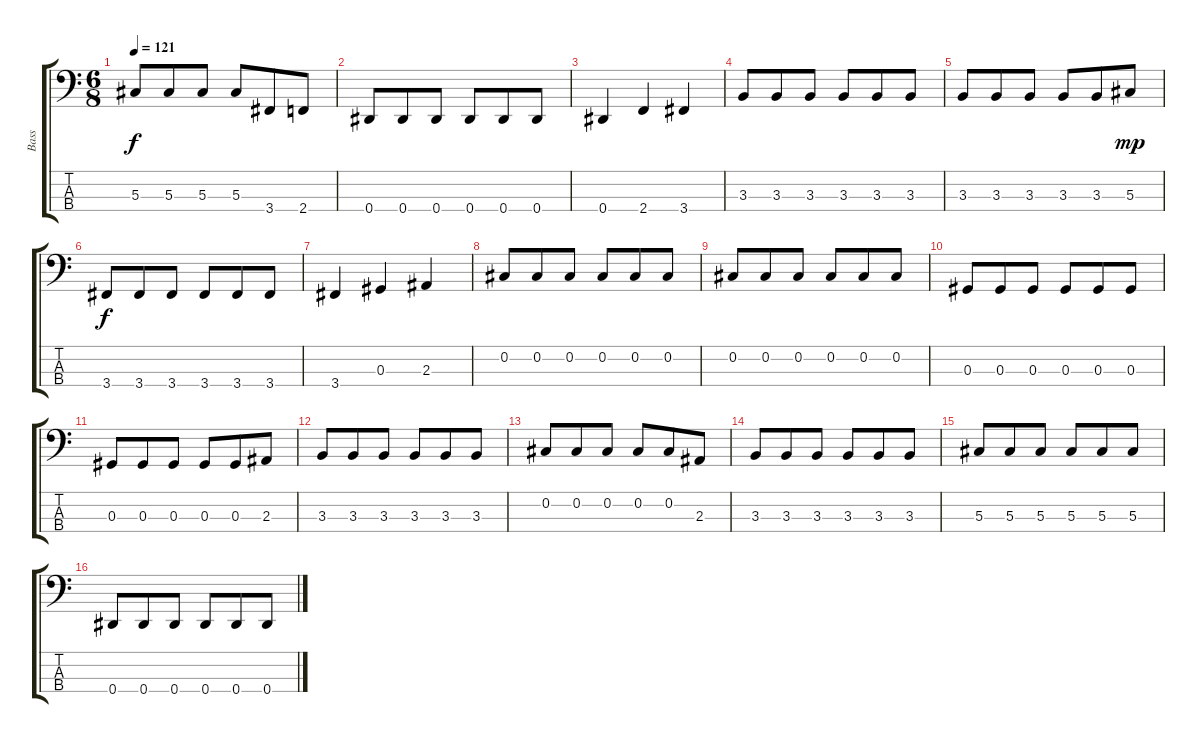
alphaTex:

\track ("Bass" "Bass") {instrument electricbassfinger}
\staff {score tabs}
\tuning (Gb2 Db2 Ab1 Eb1) {hide}
\ts (6 8)
\tempo 121
\clef f4
\ks c
5.3.8{dy f} 5.3.8 5.3.8 5.3.8 3.4.8 2.4.8 |
0.4.8 0.4.8 0.4.8 0.4.8 0.4.8 0.4.8 |
0.4.4 2.4.4 3.4.4 |
3.3.8 3.3.8 3.3.8 3.3.8 3.3.8 3.3.8 |
3.3.8 3.3.8 3.3.8 3.3.8 3.3.8 5.3.8{dy mp} |
3.4.8{dy f} 3.4.8 3.4.8 3.4.8 3.4.8 3.4.8 |
3.4.4 0.3.4 2.3.4 |
0.2.8 0.2.8 0.2.8 0.2.8 0.2.8 0.2.8 |
0.2.8 0.2.8 0.2.8 0.2.8 0.2.8 0.2.8 |
0.3.8 0.3.8 0.3.8 0.3.8 0.3.8 0.3.8 |
0.3.8 0.3.8 0.3.8 0.3.8 0.3.8 2.3.8 |
3.3.8 3.3.8 3.3.8 3.3.8 3.3.8 3.3.8 |
0.2.8 0.2.8 0.2.8 0.2.8 0.2.8 2.3.8 |
3.3.8 3.3.8 3.3.8 3.3.8 3.3.8 3.3.8 |
5.3.8 5.3.8 5.3.8 5.3.8 5.3.8 5.3.8 |
0.4.8 0.4.8 0.4.8 0.4.8 0.4.8 0.4.8
